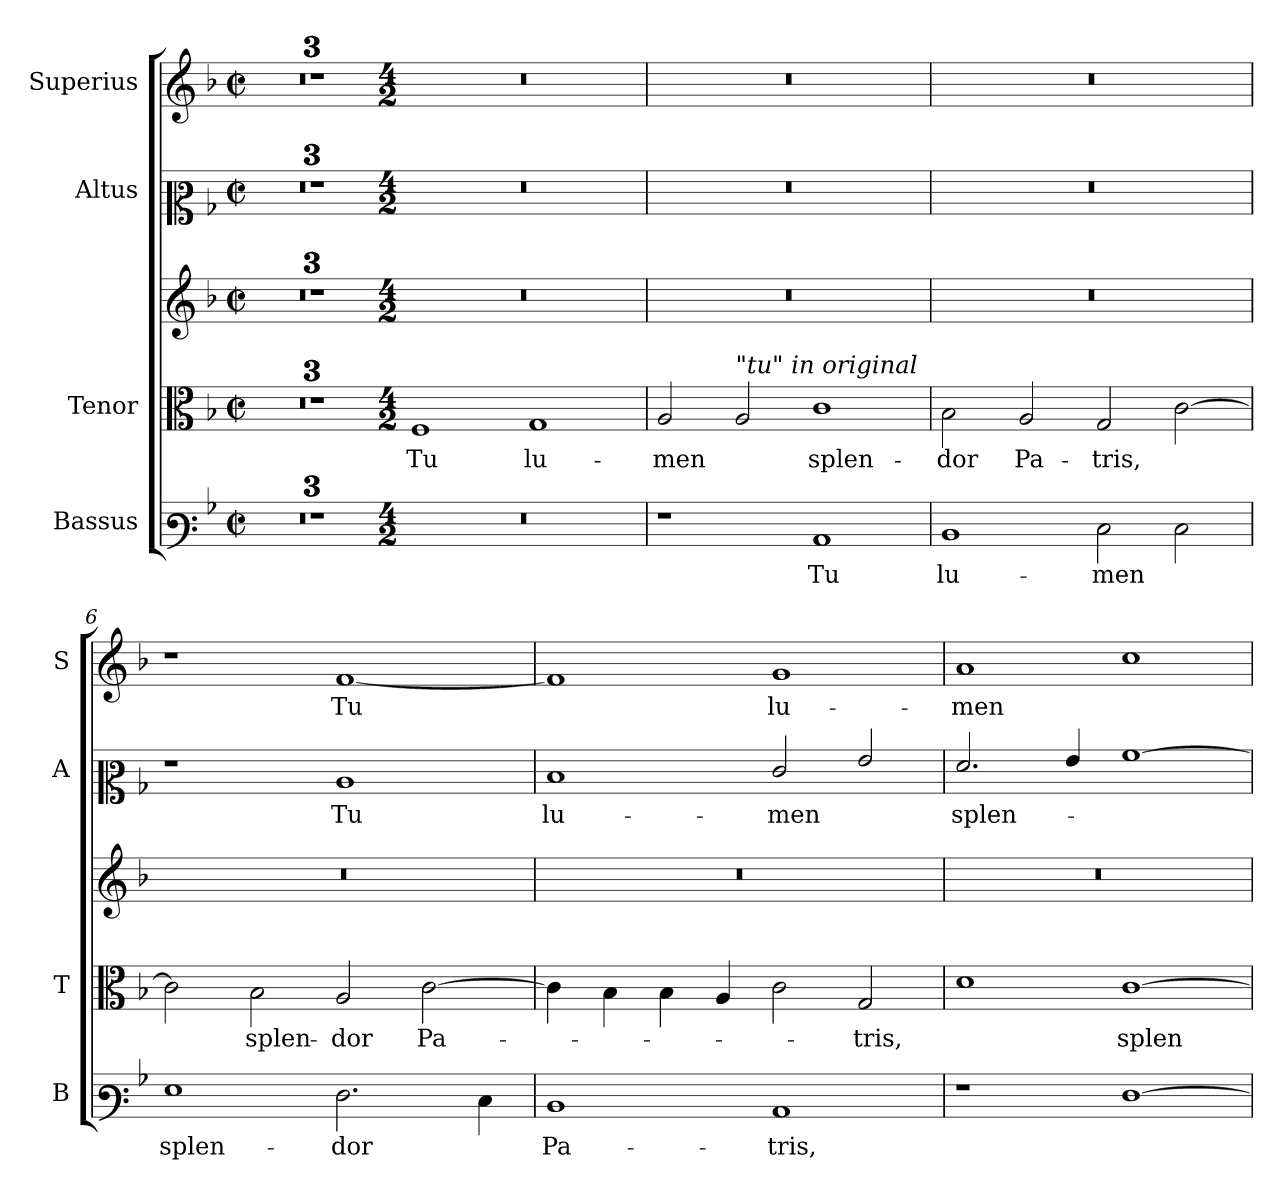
**kern	**text	**kern	**text	**kern	**kern	**text	**kern	**text
*part5	*part5	*part4	*part4	*part3	*part2	*part2	*part1	*part1
*staff5	*staff5	*staff4	*staff4	*staff3	*staff2	*staff2	*staff1	*staff1
*I"Bassus	*	*I"Tenor	*	*	*I"Altus	*	*I"Superius	*
*I'B	*	*I'T	*	*	*I'A	*	*I'S	*
*clefF3	*	*clefC3	*	*clefG2	*clefC2	*	*clefG2	*
*k[b-]	*	*k[b-]	*	*k[b-]	*k[b-]	*	*k[b-]	*
*F:	*	*F:	*	*F:	*F:	*	*F:	*
*M2/2	*	*M2/2	*	*M2/2	*M2/2	*	*M2/2	*
*met(c|)	*	*met(c|)	*	*met(c|)	*met(c|)	*	*met(c|)	*
=1	=1	=1	=1	=1	=1	=1	=1	=1
1ryy	.	1ryy	.	1r	1ryy	.	1ryy	.
=2	=2	=2	=2	=2	=2	=2	=2	=2
1ryy	.	1ryy	.	1r	1ryy	.	1ryy	.
=3	=3	=3	=3	=3	=3	=3	=3	=3
*clefF4	*	*clefGv2	*	*	*clefG2	*	*	*
1ryy	.	1ryy	.	1r	1ryy	.	1ryy	.
=3X1-	=3X1-	=3X1-	=3X1-	=3X1-	=3X1-	=3X1-	=3X1-	=3X1-
*M4/2	*	*M4/2	*	*M4/2	*M4/2	*	*M4/2	*
!	!	!	!LO:LY:b	!	!	!	!	!
0r	.	1F	Tu	0r	0r	.	0r	.
!	!	!	!LO:LY:b	!	!	!	!	!
.	.	1G	lu-	.	.	.	.	.
=4	=4	=4	=4	=4	=4	=4	=4	=4
!	!	!	!LO:LY:b	!	!	!	!	!
1r	.	2A/	-men	0r	0r	.	0r	.
!	!	!LO:TX:a:i:t="tu" in original	!	!	!	!	!	!
.	.	2A/	.	.	.	.	.	.
!	!LO:LY:b	!	!LO:LY:b	!	!	!	!	!
1C	Tu	1c	splen-	.	.	.	.	.
=5	=5	=5	=5	=5	=5	=5	=5	=5
!	!LO:LY:b	!	!LO:LY:b	!	!	!	!	!
1D	lu-	2B-\	-dor	0r	0r	.	0r	.
!	!	!	!LO:LY:b	!	!	!	!	!
.	.	2A/	Pa-	.	.	.	.	.
!	!LO:LY:b	!	!LO:LY:b	!	!	!	!	!
2E\	-men	2G/	-tris,	.	.	.	.	.
2E\	.	[2c\	.	.	.	.	.	.
=6	=6	=6	=6	=6	=6	=6	=6	=6
!	!LO:LY:b	!	!	!	!	!	!	!
1G	splen-	2c\]	.	0r	1r	.	1r	.
!	!	!	!LO:LY:b	!	!	!	!	!
.	.	2B-\	splen-	.	.	.	.	.
!	!LO:LY:b	!	!LO:LY:b	!	!	!LO:LY:b	!	!LO:LY:b
2.F\	-dor	2A/	-dor	.	1c	Tu	[1f	Tu
!	!	!	!LO:LY:b	!	!	!	!	!
.	.	[2c\	Pa-	.	.	.	.	.
4E\	.	.	.	.	.	.	.	.
!!LO:LB:g=z
=7	=7	=7	=7	=7	=7	=7	=7	=7
!	!LO:LY:b	!	!	!	!	!LO:LY:b	!	!
1D	Pa-	4c\]	.	0r	1d	lu-	1f]	.
.	.	4B-\	.	.	.	.	.	.
.	.	4B-\	.	.	.	.	.	.
.	.	4A/	.	.	.	.	.	.
!	!LO:LY:b	!	!	!	!	!LO:LY:b	!	!LO:LY:b
1C	-tris,	2c\	.	.	2e/	-men	1g	lu-
!	!	!	!LO:LY:b	!	!	!	!	!
.	.	2G/	-tris,	.	2g/	.	.	.
=8	=8	=8	=8	=8	=8	=8	=8	=8
!	!	!	!	!	!	!LO:LY:b	!	!LO:LY:b
1r	.	1d	.	0r	2.f/	splen-	1a	-men
.	.	.	.	.	4g/	.	.	.
!	!	!	!LO:LY:b	!	!	!	!	!
[1F	.	[1c	splen-	.	[1a	.	1cc	.
=	=	=	=	=	=	=	=	=
*-	*-	*-	*-	*-	*-	*-	*-	*-
